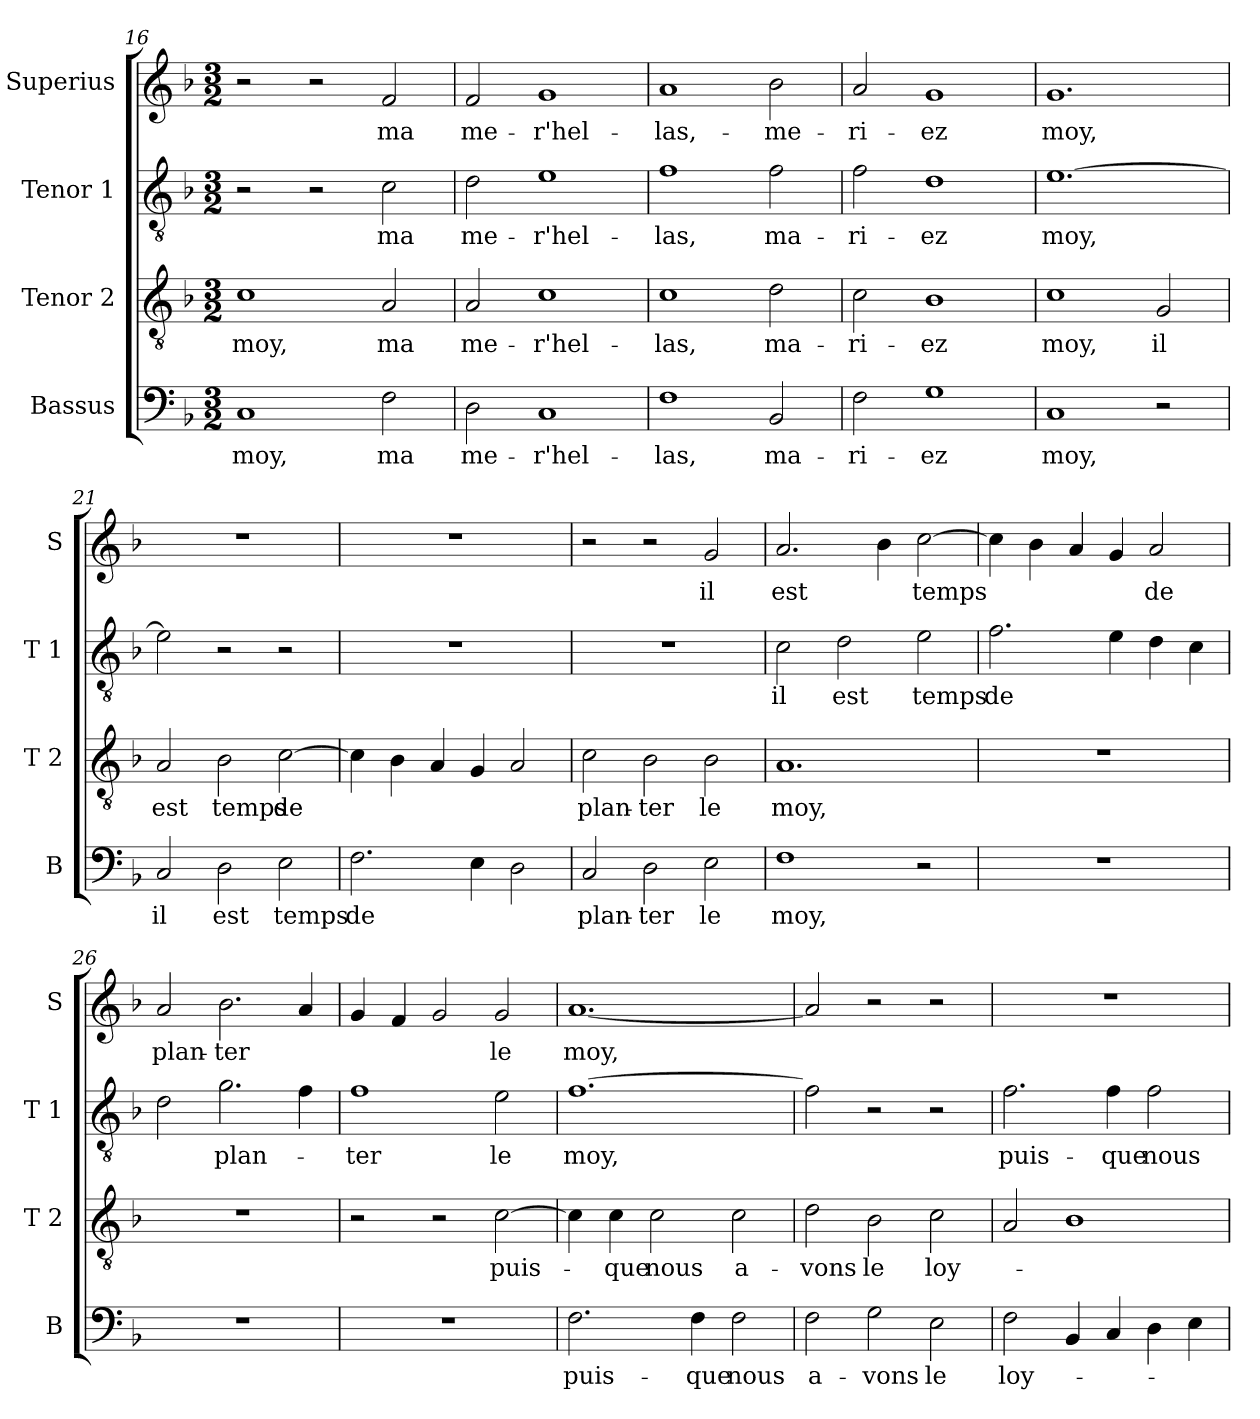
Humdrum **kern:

**kern	**text	**kern	**text	**kern	**text	**kern	**text
*part4	*part4	*part3	*part3	*part2	*part2	*part1	*part1
*staff4	*staff4	*staff3	*staff3	*staff2	*staff2	*staff1	*staff1
*I"Bassus	*	*I"Tenor 2	*	*I"Tenor 1	*	*I"Superius	*
*I'B	*	*I'T 2	*	*I'T 1	*	*I'S	*
*clefF4	*	*clefGv2	*	*clefGv2	*	*clefG2	*
*k[b-]	*	*k[b-]	*	*k[b-]	*	*k[b-]	*
*F:	*	*F:	*	*F:	*	*F:	*
*M3/2	*	*M3/2	*	*M3/2	*	*M3/2	*
=16	=16	=16	=16	=16	=16	=16	=16
!	!LO:LY:b	!	!LO:LY:b	!	!	!	!
1C	-moy,	1c	-moy,	2r	.	2r	.
.	.	.	.	2r	.	2r	.
!	!LO:LY:b	!	!LO:LY:b	!	!LO:LY:b	!	!LO:LY:b
2F\	ma	2A/	ma	2c\	ma	2f/	ma
!!LO:PB:g=z
=17	=17	=17	=17	=17	=17	=17	=17
!	!LO:LY:b	!	!LO:LY:b	!	!LO:LY:b	!	!LO:LY:b
2D\	me-	2A/	me-	2d\	me-	2f/	me-
!	!LO:LY:b	!	!LO:LY:b	!	!LO:LY:b	!	!LO:LY:b
1C	-r'hel-	1c	-r'hel-	1e	-r'hel-	1g	-r'hel-
=18	=18	=18	=18	=18	=18	=18	=18
!	!LO:LY:b	!	!LO:LY:b	!	!LO:LY:b	!	!LO:LY:b
1F	-las,	1c	-las,	1f	-las,	1a	-las,-
!	!LO:LY:b	!	!LO:LY:b	!	!LO:LY:b	!	!LO:LY:b
2BB-/	ma-	2d\	ma-	2f\	ma-	2b-\	-me-
=19	=19	=19	=19	=19	=19	=19	=19
!	!LO:LY:b	!	!LO:LY:b	!	!LO:LY:b	!	!LO:LY:b
2F\	-ri-	2c\	-ri-	2f\	-ri-	2a/	-ri-
!	!LO:LY:b	!	!LO:LY:b	!	!LO:LY:b	!	!LO:LY:b
1G	-ez	1B-	-ez	1d	-ez	1g	-ez
=20	=20	=20	=20	=20	=20	=20	=20
!	!LO:LY:b	!	!LO:LY:b	!	!LO:LY:b	!	!LO:LY:b
1C	moy,	1c	moy,	[1.e	moy,	1.g	moy,
!	!	!	!LO:LY:b	!	!	!	!
2r	.	2G/	il	.	.	.	.
=21	=21	=21	=21	=21	=21	=21	=21
!	!LO:LY:b	!	!LO:LY:b	!	!	!	!
2C/	il	2A/	est	2e\]	.	1.r	.
!	!LO:LY:b	!	!LO:LY:b	!	!	!	!
2D\	est	2B-\	temps	2r	.	.	.
!	!LO:LY:b	!	!LO:LY:b	!	!	!	!
2E\	temps	[2c\	de	2r	.	.	.
=22	=22	=22	=22	=22	=22	=22	=22
!	!LO:LY:b	!	!	!	!	!	!
2.F\	de	4c\]	.	1.r	.	1.r	.
.	.	4B-\	.	.	.	.	.
.	.	4A/	.	.	.	.	.
4E\	.	4G/	.	.	.	.	.
2D\	.	2A/	.	.	.	.	.
!!LO:LB:g=z
=23	=23	=23	=23	=23	=23	=23	=23
!	!LO:LY:b	!	!LO:LY:b	!	!	!	!
2C/	plan-	2c\	plan-	1.r	.	2r	.
!	!LO:LY:b	!	!LO:LY:b	!	!	!	!
2D\	-ter	2B-\	-ter	.	.	2r	.
!	!LO:LY:b	!	!LO:LY:b	!	!	!	!LO:LY:b
2E\	le	2B-\	le	.	.	2g/	il
=24	=24	=24	=24	=24	=24	=24	=24
!	!LO:LY:b	!	!LO:LY:b	!	!LO:LY:b	!	!LO:LY:b
1F	moy,	1.A	moy,	2c\	il	2.a/	est
!	!	!	!	!	!LO:LY:b	!	!
.	.	.	.	2d\	est	.	.
.	.	.	.	.	.	4b-\	.
!	!	!	!	!	!LO:LY:b	!	!LO:LY:b
2r	.	.	.	2e\	temps	[2cc\	temps
=25	=25	=25	=25	=25	=25	=25	=25
!	!	!	!	!	!LO:LY:b	!	!
1.r	.	1.r	.	2.f\	de	4cc\]	.
.	.	.	.	.	.	4b-\	.
.	.	.	.	.	.	4a/	.
.	.	.	.	4e\	.	4g/	.
!	!	!	!	!	!	!	!LO:LY:b
.	.	.	.	4d\	.	2a/	de
.	.	.	.	4c\	.	.	.
=26	=26	=26	=26	=26	=26	=26	=26
!	!	!	!	!	!	!	!LO:LY:b
1.r	.	1.r	.	2d\	.	2a/	plan-
!	!	!	!	!	!LO:LY:b	!	!LO:LY:b
.	.	.	.	2.g\	plan-	2.b-\	-ter
.	.	.	.	4f\	.	4a/	.
=27	=27	=27	=27	=27	=27	=27	=27
!	!	!	!	!	!LO:LY:b	!	!
1.r	.	2r	.	1f	-ter	4g/	.
.	.	.	.	.	.	4f/	.
.	.	2r	.	.	.	2g/	.
!	!	!	!LO:LY:b	!	!LO:LY:b	!	!LO:LY:b
.	.	[2c\	puis-	2e\	le	2g/	le
=28	=28	=28	=28	=28	=28	=28	=28
!	!LO:LY:b	!	!	!	!LO:LY:b	!	!LO:LY:b
2.F\	puis-	4c\]	.	[1.f	moy,	[1.a	moy,
!	!	!	!LO:LY:b	!	!	!	!
.	.	4c\	-que	.	.	.	.
!	!	!	!LO:LY:b	!	!	!	!
.	.	2c\	nous	.	.	.	.
!	!LO:LY:b	!	!	!	!	!	!
4F\	-que	.	.	.	.	.	.
!	!LO:LY:b	!	!LO:LY:b	!	!	!	!
2F\	nous	2c\	a-	.	.	.	.
!!LO:LB:g=z
=29	=29	=29	=29	=29	=29	=29	=29
!	!LO:LY:b	!	!LO:LY:b	!	!	!	!
2F\	a-	2d\	-vons	2f\]	.	2a/]	.
!	!LO:LY:b	!	!LO:LY:b	!	!	!	!
2G\	-vons	2B-\	le	2r	.	2r	.
!	!LO:LY:b	!	!LO:LY:b	!	!	!	!
2E\	le	2c\	loy-	2r	.	2r	.
=30	=30	=30	=30	=30	=30	=30	=30
!	!LO:LY:b	!	!	!	!LO:LY:b	!	!
2F\	loy-	2A/	.	2.f\	puis-	1.r	.
4BB-/	.	1B-	.	.	.	.	.
!	!	!	!	!	!LO:LY:b	!	!
4C/	.	.	.	4f\	-que	.	.
!	!	!	!	!	!LO:LY:b	!	!
4D\	.	.	.	2f\	nous	.	.
4E\	.	.	.	.	.	.	.
=	=	=	=	=	=	=	=
*-	*-	*-	*-	*-	*-	*-	*-
